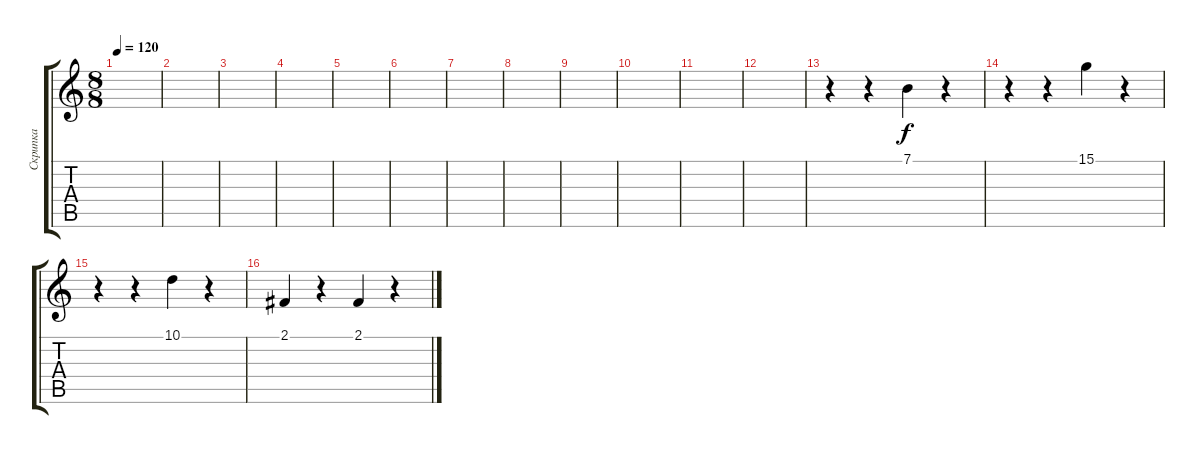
\track ("Скрипка" "Скрипка") {instrument tremolostrings}
\staff {score tabs}
\tuning (E4 B3 G3 D3 A2 E2) {hide}
\ts (8 8)
\tempo 120
\clef g2
\ks c
|
|
|
|
|
|
|
|
|
|
|
|
r.4 r.4 7.1.4 r.4 |
r.4 r.4 15.1.4 r.4 |
r.4 r.4 10.1.4 r.4 |
2.1.4 r.4 2.1.4 r.4
